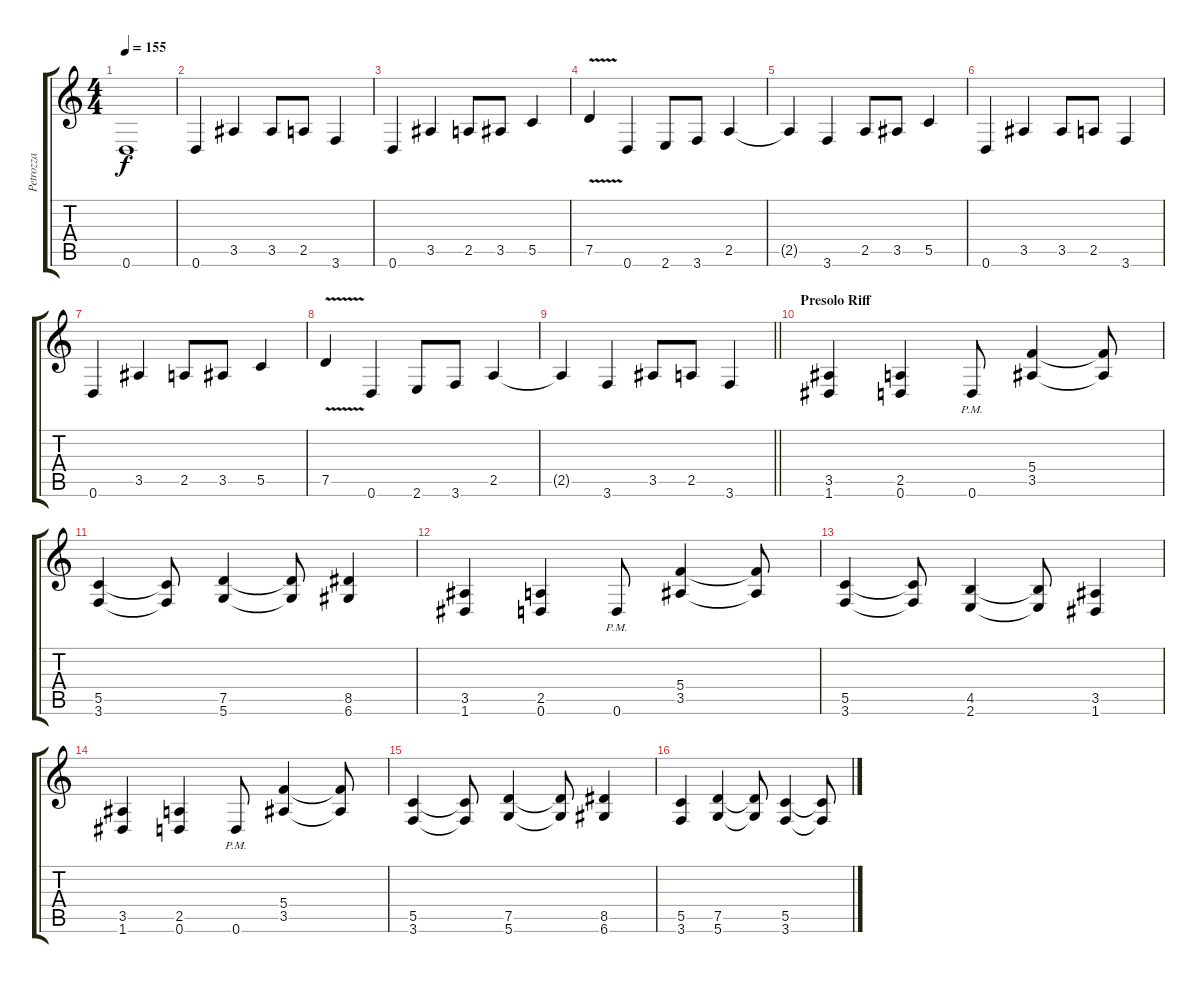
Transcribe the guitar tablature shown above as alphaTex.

\track ("Petrozza" "Petrozza") {instrument overdrivenguitar}
\staff {score tabs}
\tuning (D4 A3 F3 C3 G2 D2) {hide}
\ts (4 4)
\tempo 155
\clef g2
\ks c
0.6{t}.1{dy f} |
0.6.4 3.5.4 3.5.8 2.5.8 3.6.4 |
0.6.4 3.5.4 2.5.8 3.5.8 5.5.4 |
7.5{v}.4 0.6.4 2.6.8 3.6.8 2.5.4 |
2.5{t}.4 3.6.4 2.5.8 3.5.8 5.5.4 |
0.6.4 3.5.4 3.5.8 2.5.8 3.6.4 |
0.6.4 3.5.4 2.5.8 3.5.8 5.5.4 |
7.5{v}.4 0.6.4 2.6.8 3.6.8 2.5.4 |
\barLineRight lightlight
2.5{t}.4 3.6.4 3.5.8 2.5.8 3.6.4 |
\section ("" "Presolo Riff")
(3.5 1.6).4 (2.5 0.6).4 0.6{pm}.8 (5.4 3.5).4 (5.4{t} 3.5{t}).8 |
(5.5 3.6).4 (5.5{t} 3.6{t}).8 (7.5 5.6).4 (7.5{t} 5.6{t}).8 (8.5 6.6).4 |
(3.5 1.6).4 (2.5 0.6).4 0.6{pm}.8 (5.4 3.5).4 (5.4{t} 3.5{t}).8 |
(5.5 3.6).4 (5.5{t} 3.6{t}).8 (4.5 2.6).4 (4.5{t} 2.6{t}).8 (3.5 1.6).4 |
(3.5 1.6).4 (2.5 0.6).4 0.6{pm}.8 (5.4 3.5).4 (5.4{t} 3.5{t}).8 |
(5.5 3.6).4 (5.5{t} 3.6{t}).8 (7.5 5.6).4 (7.5{t} 5.6{t}).8 (8.5 6.6).4 |
(5.5 3.6).4 (7.5 5.6).4 (7.5{t} 5.6{t}).8 (5.5 3.6).4 (5.5{t} 3.6{t}).8
